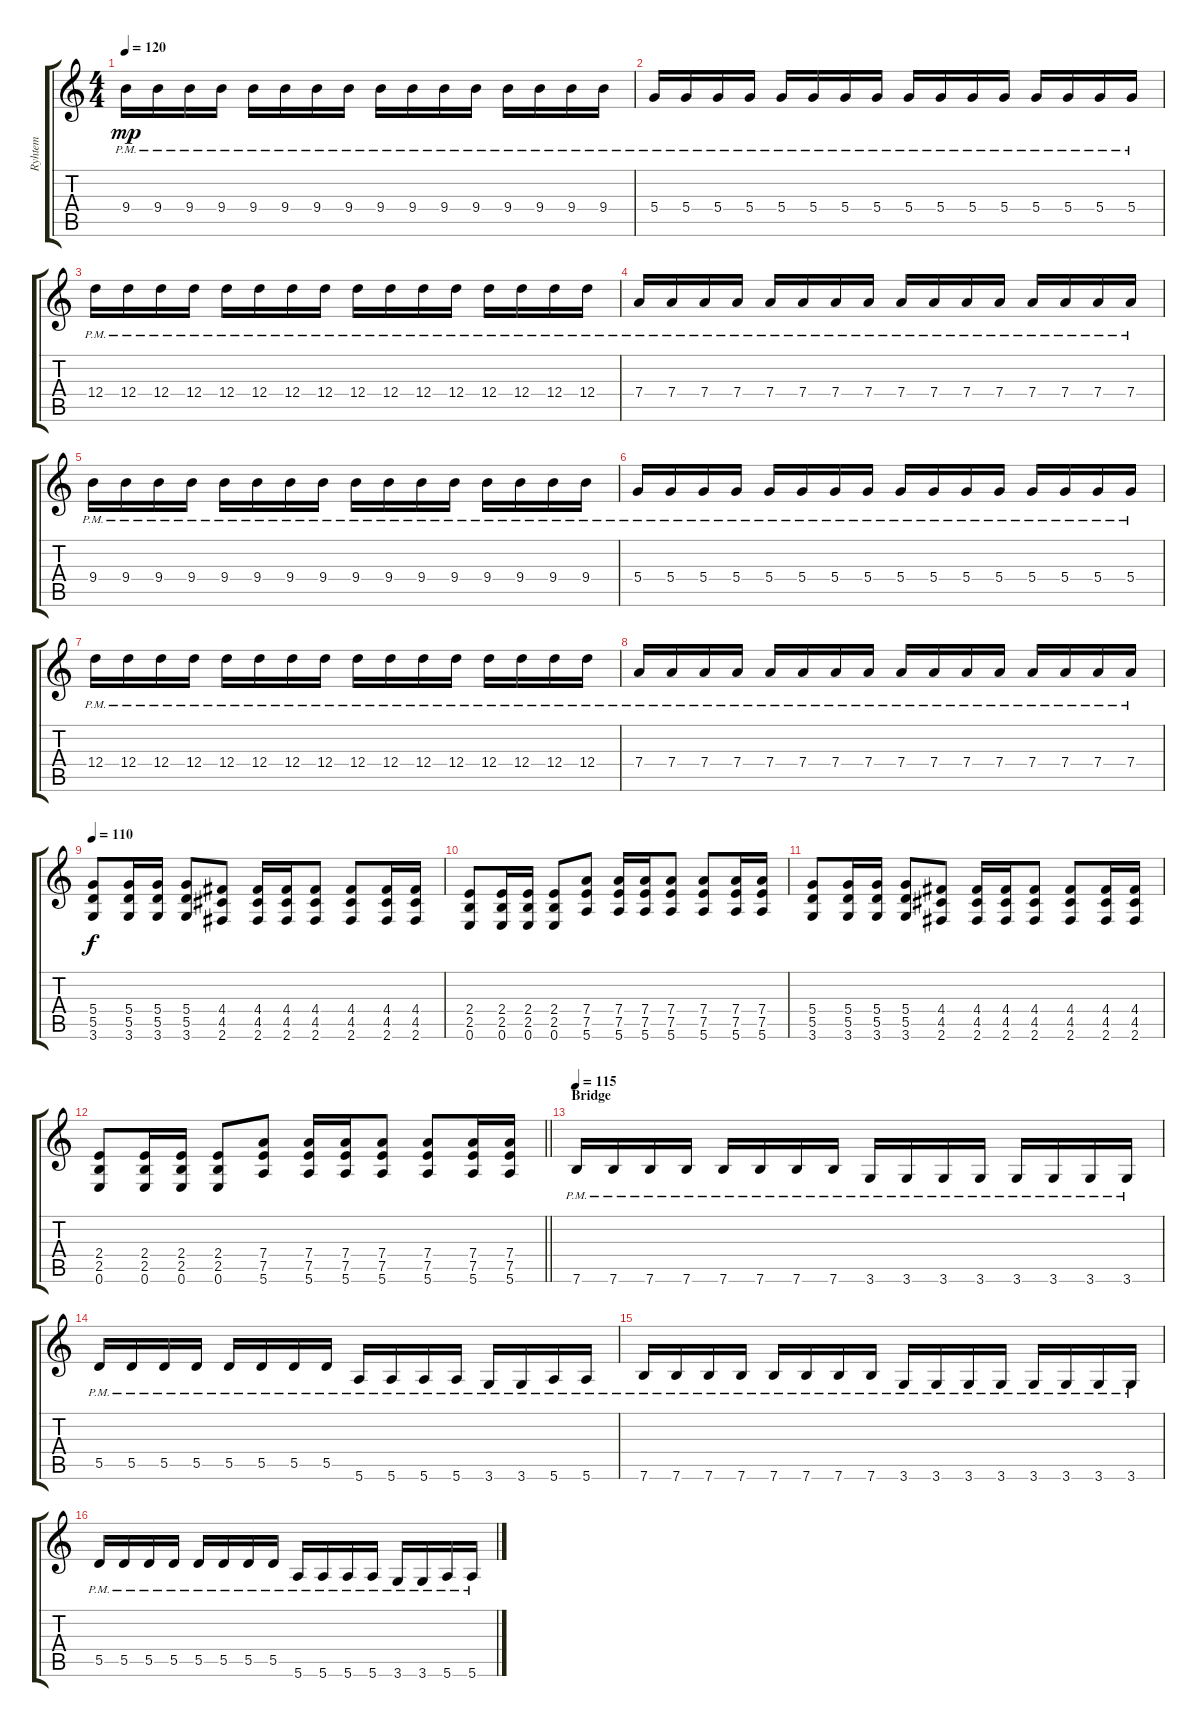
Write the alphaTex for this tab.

\track ("Ryhtem" "Ryhtem") {instrument distortionguitar}
\staff {score tabs}
\tuning (E4 B3 G3 D3 A2 E2) {hide}
\ts (4 4)
\tempo 120
\clef g2
\ks c
9.4{pm}.16{dy mp} 9.4{pm}.16 9.4{pm}.16 9.4{pm}.16 9.4{pm}.16 9.4{pm}.16 9.4{pm}.16 9.4{pm}.16 9.4{pm}.16 9.4{pm}.16 9.4{pm}.16 9.4{pm}.16 9.4{pm}.16 9.4{pm}.16 9.4{pm}.16 9.4{pm}.16 |
5.4{pm}.16 5.4{pm}.16 5.4{pm}.16 5.4{pm}.16 5.4{pm}.16 5.4{pm}.16 5.4{pm}.16 5.4{pm}.16 5.4{pm}.16 5.4{pm}.16 5.4{pm}.16 5.4{pm}.16 5.4{pm}.16 5.4{pm}.16 5.4{pm}.16 5.4{pm}.16 |
12.4{pm}.16 12.4{pm}.16 12.4{pm}.16 12.4{pm}.16 12.4{pm}.16 12.4{pm}.16 12.4{pm}.16 12.4{pm}.16 12.4{pm}.16 12.4{pm}.16 12.4{pm}.16 12.4{pm}.16 12.4{pm}.16 12.4{pm}.16 12.4{pm}.16 12.4{pm}.16 |
7.4{pm}.16 7.4{pm}.16 7.4{pm}.16 7.4{pm}.16 7.4{pm}.16 7.4{pm}.16 7.4{pm}.16 7.4{pm}.16 7.4{pm}.16 7.4{pm}.16 7.4{pm}.16 7.4{pm}.16 7.4{pm}.16 7.4{pm}.16 7.4{pm}.16 7.4{pm}.16 |
9.4{pm}.16 9.4{pm}.16 9.4{pm}.16 9.4{pm}.16 9.4{pm}.16 9.4{pm}.16 9.4{pm}.16 9.4{pm}.16 9.4{pm}.16 9.4{pm}.16 9.4{pm}.16 9.4{pm}.16 9.4{pm}.16 9.4{pm}.16 9.4{pm}.16 9.4{pm}.16 |
5.4{pm}.16 5.4{pm}.16 5.4{pm}.16 5.4{pm}.16 5.4{pm}.16 5.4{pm}.16 5.4{pm}.16 5.4{pm}.16 5.4{pm}.16 5.4{pm}.16 5.4{pm}.16 5.4{pm}.16 5.4{pm}.16 5.4{pm}.16 5.4{pm}.16 5.4{pm}.16 |
12.4{pm}.16 12.4{pm}.16 12.4{pm}.16 12.4{pm}.16 12.4{pm}.16 12.4{pm}.16 12.4{pm}.16 12.4{pm}.16 12.4{pm}.16 12.4{pm}.16 12.4{pm}.16 12.4{pm}.16 12.4{pm}.16 12.4{pm}.16 12.4{pm}.16 12.4{pm}.16 |
7.4{pm}.16 7.4{pm}.16 7.4{pm}.16 7.4{pm}.16 7.4{pm}.16 7.4{pm}.16 7.4{pm}.16 7.4{pm}.16 7.4{pm}.16 7.4{pm}.16 7.4{pm}.16 7.4{pm}.16 7.4{pm}.16 7.4{pm}.16 7.4{pm}.16 7.4{pm}.16 |
\tempo 110
(5.4 5.5 3.6).8{dy f} (5.4 5.5 3.6).16 (5.4 5.5 3.6).16 (5.4 5.5 3.6).8 (4.4 4.5 2.6).8 (4.4 4.5 2.6).16 (4.4 4.5 2.6).16 (4.4 4.5 2.6).8 (4.4 4.5 2.6).8 (4.4 4.5 2.6).16 (4.4 4.5 2.6).16 |
(2.4 2.5 0.6).8 (2.4 2.5 0.6).16 (2.4 2.5 0.6).16 (2.4 2.5 0.6).8 (7.4 7.5 5.6).8 (7.4 7.5 5.6).16 (7.4 7.5 5.6).16 (7.4 7.5 5.6).8 (7.4 7.5 5.6).8 (7.4 7.5 5.6).16 (7.4 7.5 5.6).16 |
(5.4 5.5 3.6).8 (5.4 5.5 3.6).16 (5.4 5.5 3.6).16 (5.4 5.5 3.6).8 (4.4 4.5 2.6).8 (4.4 4.5 2.6).16 (4.4 4.5 2.6).16 (4.4 4.5 2.6).8 (4.4 4.5 2.6).8 (4.4 4.5 2.6).16 (4.4 4.5 2.6).16 |
\barLineRight lightlight
(2.4 2.5 0.6).8 (2.4 2.5 0.6).16 (2.4 2.5 0.6).16 (2.4 2.5 0.6).8 (7.4 7.5 5.6).8 (7.4 7.5 5.6).16 (7.4 7.5 5.6).16 (7.4 7.5 5.6).8 (7.4 7.5 5.6).8 (7.4 7.5 5.6).16 (7.4 7.5 5.6).16 |
\section ("" "Bridge")
\tempo 115
7.6{pm}.16 7.6{pm}.16 7.6{pm}.16 7.6{pm}.16 7.6{pm}.16 7.6{pm}.16 7.6{pm}.16 7.6{pm}.16 3.6{pm}.16 3.6{pm}.16 3.6{pm}.16 3.6{pm}.16 3.6{pm}.16 3.6{pm}.16 3.6{pm}.16 3.6{pm}.16 |
5.5{pm}.16 5.5{pm}.16 5.5{pm}.16 5.5{pm}.16 5.5{pm}.16 5.5{pm}.16 5.5{pm}.16 5.5{pm}.16 5.6{pm}.16 5.6{pm}.16 5.6{pm}.16 5.6{pm}.16 3.6{pm}.16 3.6{pm}.16 5.6{pm}.16 5.6{pm}.16 |
7.6{pm}.16 7.6{pm}.16 7.6{pm}.16 7.6{pm}.16 7.6{pm}.16 7.6{pm}.16 7.6{pm}.16 7.6{pm}.16 3.6{pm}.16 3.6{pm}.16 3.6{pm}.16 3.6{pm}.16 3.6{pm}.16 3.6{pm}.16 3.6{pm}.16 3.6{pm}.16 |
5.5{pm}.16 5.5{pm}.16 5.5{pm}.16 5.5{pm}.16 5.5{pm}.16 5.5{pm}.16 5.5{pm}.16 5.5{pm}.16 5.6{pm}.16 5.6{pm}.16 5.6{pm}.16 5.6{pm}.16 3.6{pm}.16 3.6{pm}.16 5.6{pm}.16 5.6{pm}.16
